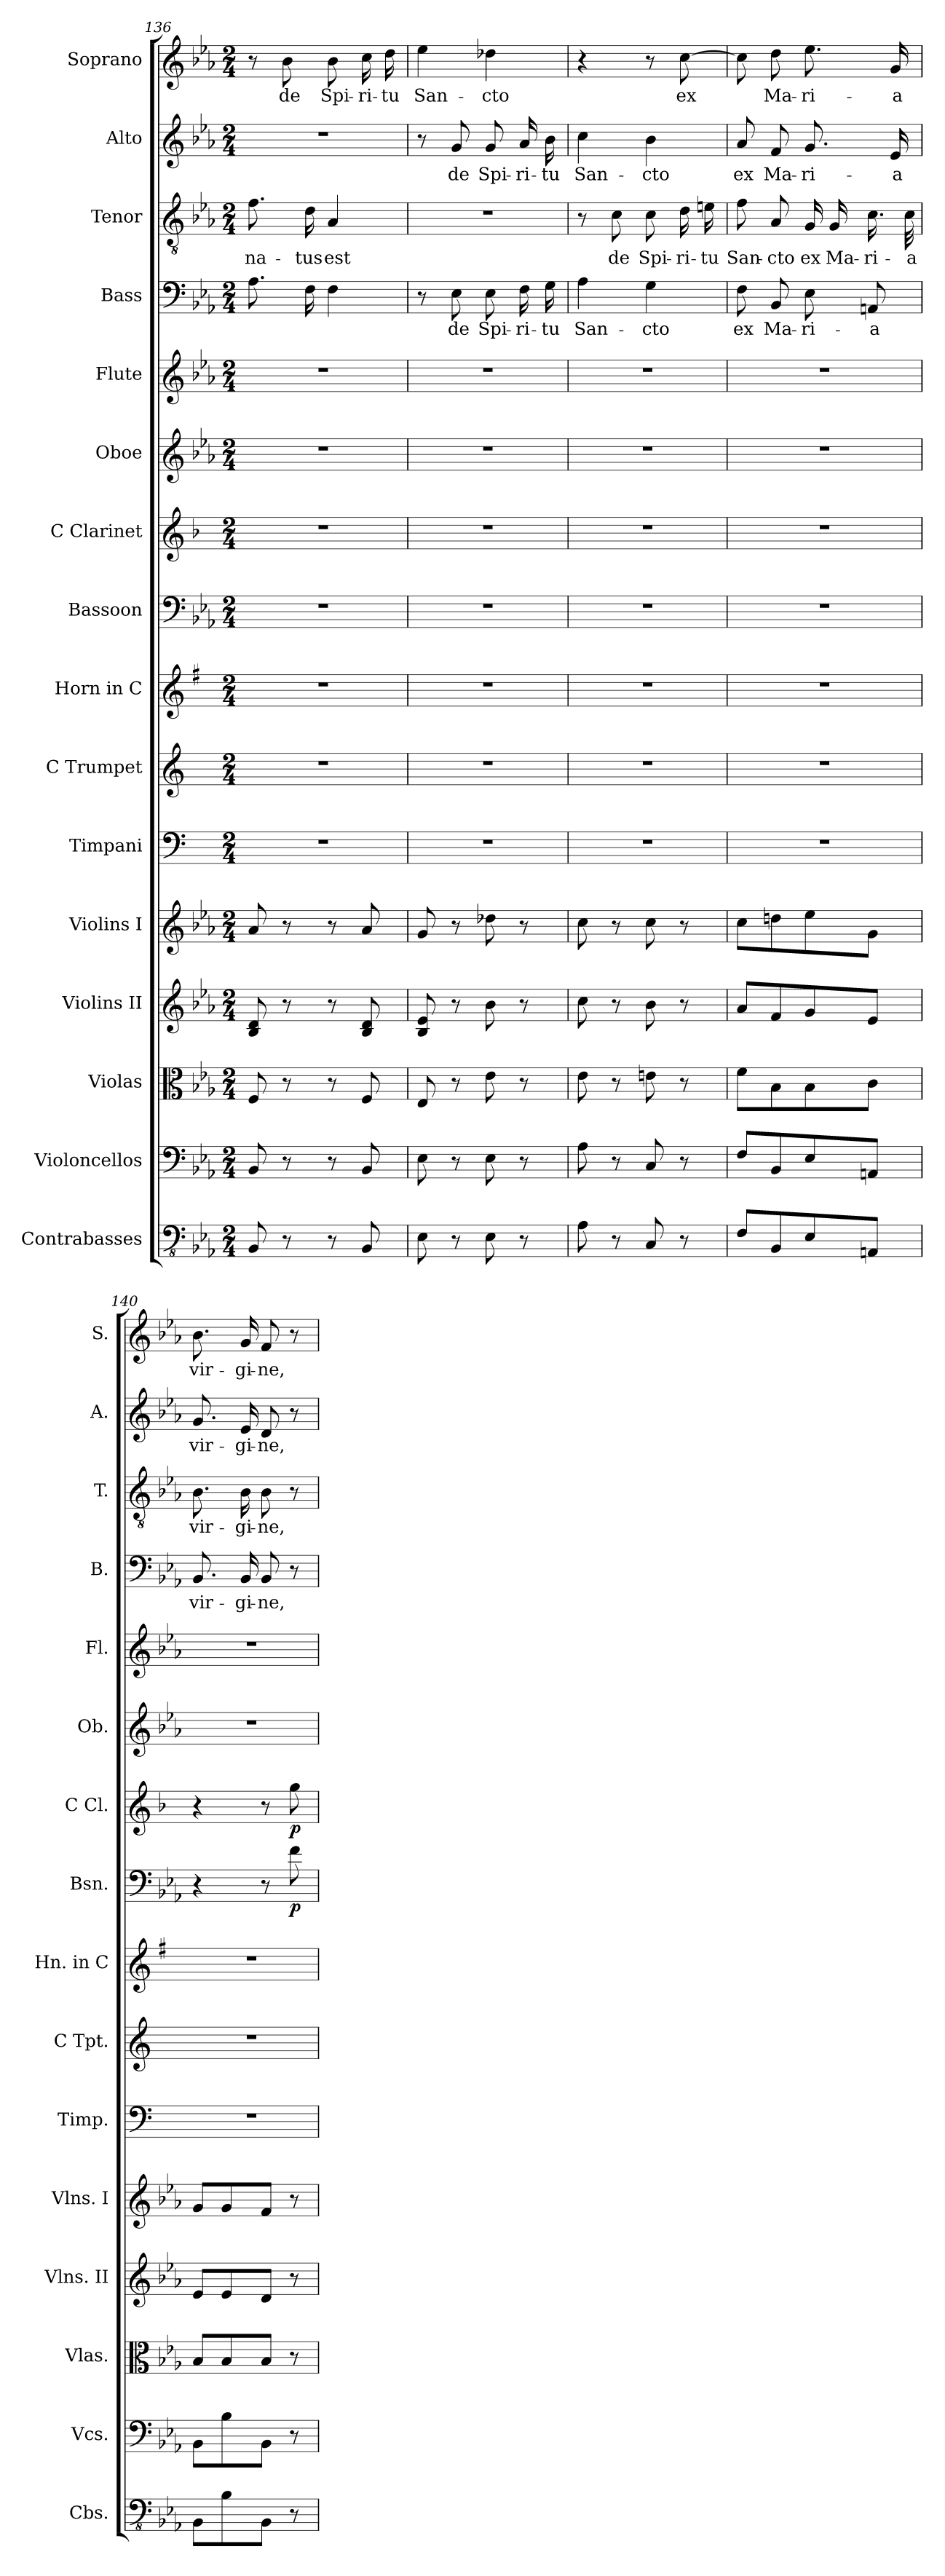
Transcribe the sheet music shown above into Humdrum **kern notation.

**kern	**kern	**kern	**kern	**kern	**kern	**kern	**kern	**kern	**dynam	**kern	**dynam	**kern	**kern	**kern	**text	**kern	**text	**kern	**text	**kern	**text
*part16	*part15	*part14	*part13	*part12	*part11	*part10	*part9	*part8	*part8	*part7	*part7	*part6	*part5	*part4	*part4	*part3	*part3	*part2	*part2	*part1	*part1
*staff16	*staff15	*staff14	*staff13	*staff12	*staff11	*staff10	*staff9	*staff8	*staff8	*staff7	*staff7	*staff6	*staff5	*staff4	*staff4	*staff3	*staff3	*staff2	*staff2	*staff1	*staff1
*I"Contrabasses	*I"Violoncellos	*I"Violas	*I"Violins II	*I"Violins I	*I"Timpani	*I"C Trumpet	*I"Horn in C	*I"Bassoon	*	*I"C Clarinet	*	*I"Oboe	*I"Flute	*I"Bass	*	*I"Tenor	*	*I"Alto	*	*I"Soprano	*
*I'Cbs.	*I'Vcs.	*I'Vlas.	*I'Vlns. II	*I'Vlns. I	*I'Timp.	*I'C Tpt.	*I'Hn. in C	*I'Bsn.	*	*I'C Cl.	*	*I'Ob.	*I'Fl.	*I'B.	*	*I'T.	*	*I'A.	*	*I'S.	*
*clefFv4	*clefF4	*clefC3	*clefG2	*clefG2	*clefF4	*clefG2	*clefG2	*clefF4	*	*clefG2	*	*clefG2	*clefG2	*clefF4	*	*clefGv2	*	*clefG2	*	*clefG2	*
*	*	*	*	*	*	*	*ITrd4c7	*	*	*ITrd1c2	*	*	*	*	*	*	*	*	*	*	*
*k[b-e-a-]	*k[b-e-a-]	*k[b-e-a-]	*k[b-e-a-]	*k[b-e-a-]	*k[]	*k[]	*k[]	*k[b-e-a-]	*	*k[b-e-a-]	*	*k[b-e-a-]	*k[b-e-a-]	*k[b-e-a-]	*	*k[b-e-a-]	*	*k[b-e-a-]	*	*k[b-e-a-]	*
*M2/4	*M2/4	*M2/4	*M2/4	*M2/4	*M2/4	*M2/4	*M2/4	*M2/4	*	*M2/4	*	*M2/4	*M2/4	*M2/4	*	*M2/4	*	*M2/4	*	*M2/4	*
=136	=136	=136	=136	=136	=136	=136	=136	=136	=136	=136	=136	=136	=136	=136	=136	=136	=136	=136	=136	=136	=136
!	!	!	!	!	!	!	!	!	!	!	!	!	!	!	!	!	!LO:LY:b	!	!	!	!
8BBB-/	8BB-/	8F/	8B-/ 8d/	8a-/	2r	2r	2r	2r	.	2r	.	2r	2r	8.A-\	.	8.f\	-na-	2r	.	8r	.
!	!	!	!	!	!	!	!	!	!	!	!	!	!	!	!	!	!	!	!	!	!LO:LY:b
8r	8r	8r	8r	8r	.	.	.	.	.	.	.	.	.	.	.	.	.	.	.	8b-\	de
!	!	!	!	!	!	!	!	!	!	!	!	!	!	!	!	!	!LO:LY:b	!	!	!	!
.	.	.	.	.	.	.	.	.	.	.	.	.	.	16F\	.	16d\	-tus	.	.	.	.
!	!	!	!	!	!	!	!	!	!	!	!	!	!	!	!	!	!LO:LY:b	!	!	!	!LO:LY:b
8r	8r	8r	8r	8r	.	.	.	.	.	.	.	.	.	4F\	.	4A-/	est	.	.	8b-\	Spi-
!	!	!	!	!	!	!	!	!	!	!	!	!	!	!	!	!	!	!	!	!	!LO:LY:b
8BBB-/	8BB-/	8F/	8B-/ 8d/	8a-/	.	.	.	.	.	.	.	.	.	.	.	.	.	.	.	16cc\	-ri-
!	!	!	!	!	!	!	!	!	!	!	!	!	!	!	!	!	!	!	!	!	!LO:LY:b
.	.	.	.	.	.	.	.	.	.	.	.	.	.	.	.	.	.	.	.	16dd\	-tu
=137	=137	=137	=137	=137	=137	=137	=137	=137	=137	=137	=137	=137	=137	=137	=137	=137	=137	=137	=137	=137	=137
!	!	!	!	!	!	!	!	!	!	!	!	!	!	!	!	!	!	!	!	!	!LO:LY:b
8EE-\	8E-\	8E-/	8B-/ 8e-/	8g/	2r	2r	2r	2r	.	2r	.	2r	2r	8r	.	2r	.	8r	.	4ee-\	San-
!	!	!	!	!	!	!	!	!	!	!	!	!	!	!	!LO:LY:b	!	!	!	!LO:LY:b	!	!
8r	8r	8r	8r	8r	.	.	.	.	.	.	.	.	.	8E-\	de	.	.	8g/	de	.	.
!	!	!	!	!	!	!	!	!	!	!	!	!	!	!	!LO:LY:b	!	!	!	!LO:LY:b	!	!LO:LY:b
8EE-\	8E-\	8e-\	8b-\	8dd-X\	.	.	.	.	.	.	.	.	.	8E-\	Spi-	.	.	8g/	Spi-	4dd-X\	-cto
!	!	!	!	!	!	!	!	!	!	!	!	!	!	!	!LO:LY:b	!	!	!	!LO:LY:b	!	!
8r	8r	8r	8r	8r	.	.	.	.	.	.	.	.	.	16F\	-ri-	.	.	16a-/	-ri-	.	.
!	!	!	!	!	!	!	!	!	!	!	!	!	!	!	!LO:LY:b	!	!	!	!LO:LY:b	!	!
.	.	.	.	.	.	.	.	.	.	.	.	.	.	16G\	-tu	.	.	16b-\	-tu	.	.
=138	=138	=138	=138	=138	=138	=138	=138	=138	=138	=138	=138	=138	=138	=138	=138	=138	=138	=138	=138	=138	=138
!	!	!	!	!	!	!	!	!	!	!	!	!	!	!	!LO:LY:b	!	!	!	!LO:LY:b	!	!
8AA-\	8A-\	8e-\	8cc\	8cc\	2r	2r	2r	2r	.	2r	.	2r	2r	4A-\	San-	8r	.	4cc\	San-	4r	.
!	!	!	!	!	!	!	!	!	!	!	!	!	!	!	!	!	!LO:LY:b	!	!	!	!
8r	8r	8r	8r	8r	.	.	.	.	.	.	.	.	.	.	.	8c\	de	.	.	.	.
!	!	!	!	!	!	!	!	!	!	!	!	!	!	!	!LO:LY:b	!	!LO:LY:b	!	!LO:LY:b	!	!
8CC/	8C/	8en\	8b-\	8cc\	.	.	.	.	.	.	.	.	.	4G\	-cto	8c\	Spi-	4b-\	-cto	8r	.
!	!	!	!	!	!	!	!	!	!	!	!	!	!	!	!	!	!LO:LY:b	!	!	!	!LO:LY:b
8r	8r	8r	8r	8r	.	.	.	.	.	.	.	.	.	.	.	16d\	-ri-	.	.	[8cc\	ex
!	!	!	!	!	!	!	!	!	!	!	!	!	!	!	!	!	!LO:LY:b	!	!	!	!
.	.	.	.	.	.	.	.	.	.	.	.	.	.	.	.	16en\	-tu	.	.	.	.
=139	=139	=139	=139	=139	=139	=139	=139	=139	=139	=139	=139	=139	=139	=139	=139	=139	=139	=139	=139	=139	=139
!	!	!	!	!	!	!	!	!	!	!	!	!	!	!	!LO:LY:b	!	!LO:LY:b	!	!LO:LY:b	!	!
8FF/L	8F/L	8f\L	8a-/L	8cc\L	2r	2r	2r	2r	.	2r	.	2r	2r	8F\	ex	8f\	San-	8a-/	ex	8cc\]	.
!	!	!	!	!	!	!	!	!	!	!	!	!	!	!	!LO:LY:b	!	!LO:LY:b	!	!LO:LY:b	!	!LO:LY:b
8BBB-/	8BB-/	8B-\	8f/	8ddn\	.	.	.	.	.	.	.	.	.	8BB-/	Ma-	8A-/	-cto	8f/	Ma-	8dd\	Ma-
!	!	!	!	!	!	!	!	!	!	!	!	!	!	!	!LO:LY:b	!	!LO:LY:b	!	!LO:LY:b	!	!LO:LY:b
8EE-/	8E-/	8B-\	8g/	8ee-\	.	.	.	.	.	.	.	.	.	8E-\	-ri-	16G/	ex	8.g/	-ri-	8.ee-\	-ri-
!	!	!	!	!	!	!	!	!	!	!	!	!	!	!	!	!	!LO:LY:b	!	!	!	!
.	.	.	.	.	.	.	.	.	.	.	.	.	.	.	.	16G/	Ma-	.	.	.	.
!	!	!	!	!	!	!	!	!	!	!	!	!	!	!	!LO:LY:b	!	!LO:LY:b	!	!	!	!
8AAAn/J	8AAn/J	8c\J	8e-/J	8g\J	.	.	.	.	.	.	.	.	.	8AAn/	-a	16.c\	-ri-	.	.	.	.
!	!	!	!	!	!	!	!	!	!	!	!	!	!	!	!	!	!	!	!LO:LY:b	!	!LO:LY:b
.	.	.	.	.	.	.	.	.	.	.	.	.	.	.	.	.	.	16e-/	-a	16g/	-a
!	!	!	!	!	!	!	!	!	!	!	!	!	!	!	!	!	!LO:LY:b	!	!	!	!
.	.	.	.	.	.	.	.	.	.	.	.	.	.	.	.	32c\	-a	.	.	.	.
!!LO:PB:g=z
=140	=140	=140	=140	=140	=140	=140	=140	=140	=140	=140	=140	=140	=140	=140	=140	=140	=140	=140	=140	=140	=140
!	!	!	!	!	!	!	!	!	!	!	!	!	!	!	!LO:LY:b	!	!LO:LY:b	!	!LO:LY:b	!	!LO:LY:b
8BBB-\L	8BB-\L	8B-/L	8e-/L	8g/L	2r	2r	2r	4r	.	4r	.	2r	2r	8.BB-/	vir-	8.B-\	vir-	8.g/	vir-	8.b-\	vir-
8BB-\	8B-\	8B-/	8e-/	8g/	.	.	.	.	.	.	.	.	.	.	.	.	.	.	.	.	.
!	!	!	!	!	!	!	!	!	!	!	!	!	!	!	!LO:LY:b	!	!LO:LY:b	!	!LO:LY:b	!	!LO:LY:b
.	.	.	.	.	.	.	.	.	.	.	.	.	.	16BB-/	-gi-	16B-\	-gi-	16e-/	-gi-	16g/	-gi-
!	!	!	!	!	!	!	!	!	!	!	!	!	!	!	!LO:LY:b	!	!LO:LY:b	!	!LO:LY:b	!	!LO:LY:b
8BBB-\J	8BB-\J	8B-/J	8d/J	8f/J	.	.	.	8r	.	8r	.	.	.	8BB-/	-ne,	8B-\	-ne,	8d/	-ne,	8f/	-ne,
!	!	!	!	!	!	!	!	!	!LO:DY:b	!	!LO:DY:b	!	!	!	!	!	!	!	!	!	!
8r	8r	8r	8r	8r	.	.	.	8f\	p	8ff\	p	.	.	8r	.	8r	.	8r	.	8r	.
=	=	=	=	=	=	=	=	=	=	=	=	=	=	=	=	=	=	=	=	=	=
*-	*-	*-	*-	*-	*-	*-	*-	*-	*-	*-	*-	*-	*-	*-	*-	*-	*-	*-	*-	*-	*-
